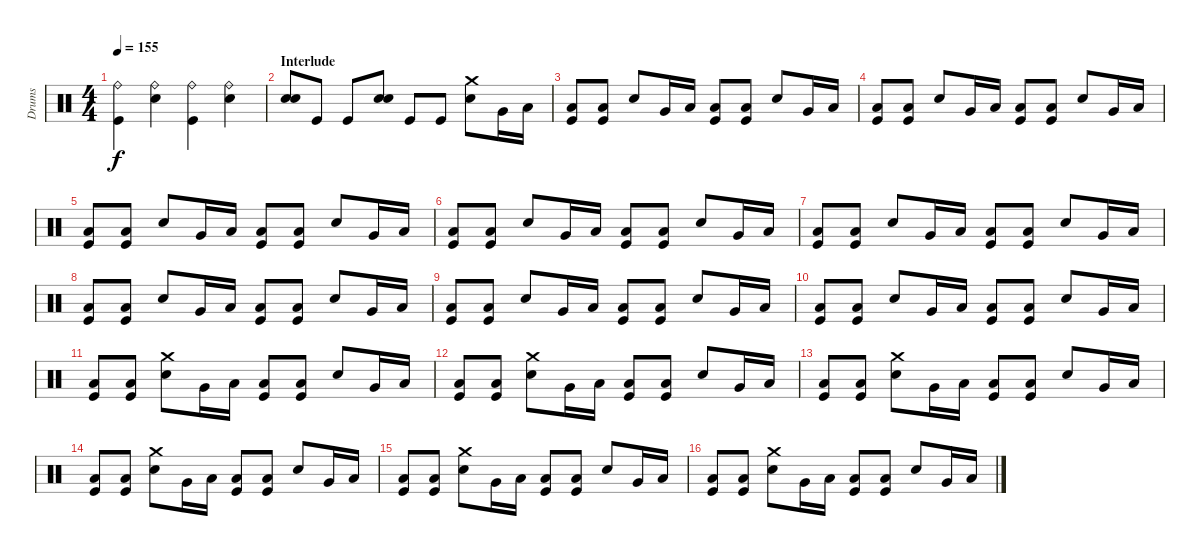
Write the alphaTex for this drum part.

\track ("Drums" "Drums") {instrument percussion}
\staff {score}
\articulation defaults
\ts (4 4)
\tempo 155
\clef neutral
\ks c
("Ride (bell)" "Kick (hit)").4{dy f} ("Ride (bell)" "Electric Snare (hit)").4 ("Ride (bell)" "Kick (hit)").4 ("Ride (bell)" "Electric Snare (hit)").4 |
\section ("" "Interlude")
("Electric Snare (hit)" "Electric Snare (hit)").8 "Kick (hit)".8 "Kick (hit)".8 ("Electric Snare (hit)" "Electric Snare (hit)").8 "Kick (hit)".8 "Kick (hit)".8 ("Electric Snare (hit)" "Crash medium (hit)").8 "Very Low Tom (hit)".16 "Low Floor Tom (hit)".16 |
("Low Floor Tom (hit)" "Kick (hit)").8 ("Low Floor Tom (hit)" "Kick (hit)").8 "Electric Snare (hit)".8 "Very Low Tom (hit)".16 "Low Floor Tom (hit)".16 ("Low Floor Tom (hit)" "Kick (hit)").8 ("Low Floor Tom (hit)" "Kick (hit)").8 "Electric Snare (hit)".8 "Very Low Tom (hit)".16 "Low Floor Tom (hit)".16 |
("Low Floor Tom (hit)" "Kick (hit)").8 ("Low Floor Tom (hit)" "Kick (hit)").8 "Electric Snare (hit)".8 "Very Low Tom (hit)".16 "Low Floor Tom (hit)".16 ("Low Floor Tom (hit)" "Kick (hit)").8 ("Low Floor Tom (hit)" "Kick (hit)").8 "Electric Snare (hit)".8 "Very Low Tom (hit)".16 "Low Floor Tom (hit)".16 |
("Low Floor Tom (hit)" "Kick (hit)").8 ("Low Floor Tom (hit)" "Kick (hit)").8 "Electric Snare (hit)".8 "Very Low Tom (hit)".16 "Low Floor Tom (hit)".16 ("Low Floor Tom (hit)" "Kick (hit)").8 ("Low Floor Tom (hit)" "Kick (hit)").8 "Electric Snare (hit)".8 "Very Low Tom (hit)".16 "Low Floor Tom (hit)".16 |
("Low Floor Tom (hit)" "Kick (hit)").8 ("Low Floor Tom (hit)" "Kick (hit)").8 "Electric Snare (hit)".8 "Very Low Tom (hit)".16 "Low Floor Tom (hit)".16 ("Low Floor Tom (hit)" "Kick (hit)").8 ("Low Floor Tom (hit)" "Kick (hit)").8 "Electric Snare (hit)".8 "Very Low Tom (hit)".16 "Low Floor Tom (hit)".16 |
("Low Floor Tom (hit)" "Kick (hit)").8 ("Low Floor Tom (hit)" "Kick (hit)").8 "Electric Snare (hit)".8 "Very Low Tom (hit)".16 "Low Floor Tom (hit)".16 ("Low Floor Tom (hit)" "Kick (hit)").8 ("Low Floor Tom (hit)" "Kick (hit)").8 "Electric Snare (hit)".8 "Very Low Tom (hit)".16 "Low Floor Tom (hit)".16 |
("Low Floor Tom (hit)" "Kick (hit)").8 ("Low Floor Tom (hit)" "Kick (hit)").8 "Electric Snare (hit)".8 "Very Low Tom (hit)".16 "Low Floor Tom (hit)".16 ("Low Floor Tom (hit)" "Kick (hit)").8 ("Low Floor Tom (hit)" "Kick (hit)").8 "Electric Snare (hit)".8 "Very Low Tom (hit)".16 "Low Floor Tom (hit)".16 |
("Low Floor Tom (hit)" "Kick (hit)").8 ("Low Floor Tom (hit)" "Kick (hit)").8 "Electric Snare (hit)".8 "Very Low Tom (hit)".16 "Low Floor Tom (hit)".16 ("Low Floor Tom (hit)" "Kick (hit)").8 ("Low Floor Tom (hit)" "Kick (hit)").8 "Electric Snare (hit)".8 "Very Low Tom (hit)".16 "Low Floor Tom (hit)".16 |
("Low Floor Tom (hit)" "Kick (hit)").8 ("Low Floor Tom (hit)" "Kick (hit)").8 "Electric Snare (hit)".8 "Very Low Tom (hit)".16 "Low Floor Tom (hit)".16 ("Low Floor Tom (hit)" "Kick (hit)").8 ("Low Floor Tom (hit)" "Kick (hit)").8 "Electric Snare (hit)".8 "Very Low Tom (hit)".16 "Low Floor Tom (hit)".16 |
("Low Floor Tom (hit)" "Kick (hit)").8 ("Low Floor Tom (hit)" "Kick (hit)").8 ("Crash medium (hit)" "Electric Snare (hit)").8 "Very Low Tom (hit)".16 "Low Floor Tom (hit)".16 ("Low Floor Tom (hit)" "Kick (hit)").8 ("Low Floor Tom (hit)" "Kick (hit)").8 "Electric Snare (hit)".8 "Very Low Tom (hit)".16 "Low Floor Tom (hit)".16 |
("Low Floor Tom (hit)" "Kick (hit)").8 ("Low Floor Tom (hit)" "Kick (hit)").8 ("Crash medium (hit)" "Electric Snare (hit)").8 "Very Low Tom (hit)".16 "Low Floor Tom (hit)".16 ("Low Floor Tom (hit)" "Kick (hit)").8 ("Low Floor Tom (hit)" "Kick (hit)").8 "Electric Snare (hit)".8 "Very Low Tom (hit)".16 "Low Floor Tom (hit)".16 |
("Low Floor Tom (hit)" "Kick (hit)").8 ("Low Floor Tom (hit)" "Kick (hit)").8 ("Crash medium (hit)" "Electric Snare (hit)").8 "Very Low Tom (hit)".16 "Low Floor Tom (hit)".16 ("Low Floor Tom (hit)" "Kick (hit)").8 ("Low Floor Tom (hit)" "Kick (hit)").8 "Electric Snare (hit)".8 "Very Low Tom (hit)".16 "Low Floor Tom (hit)".16 |
("Low Floor Tom (hit)" "Kick (hit)").8 ("Low Floor Tom (hit)" "Kick (hit)").8 ("Crash medium (hit)" "Electric Snare (hit)").8 "Very Low Tom (hit)".16 "Low Floor Tom (hit)".16 ("Low Floor Tom (hit)" "Kick (hit)").8 ("Low Floor Tom (hit)" "Kick (hit)").8 "Electric Snare (hit)".8 "Very Low Tom (hit)".16 "Low Floor Tom (hit)".16 |
("Low Floor Tom (hit)" "Kick (hit)").8 ("Low Floor Tom (hit)" "Kick (hit)").8 ("Crash medium (hit)" "Electric Snare (hit)").8 "Very Low Tom (hit)".16 "Low Floor Tom (hit)".16 ("Low Floor Tom (hit)" "Kick (hit)").8 ("Low Floor Tom (hit)" "Kick (hit)").8 "Electric Snare (hit)".8 "Very Low Tom (hit)".16 "Low Floor Tom (hit)".16 |
("Low Floor Tom (hit)" "Kick (hit)").8 ("Low Floor Tom (hit)" "Kick (hit)").8 ("Crash medium (hit)" "Electric Snare (hit)").8 "Very Low Tom (hit)".16 "Low Floor Tom (hit)".16 ("Low Floor Tom (hit)" "Kick (hit)").8 ("Low Floor Tom (hit)" "Kick (hit)").8 "Electric Snare (hit)".8 "Very Low Tom (hit)".16 "Low Floor Tom (hit)".16
